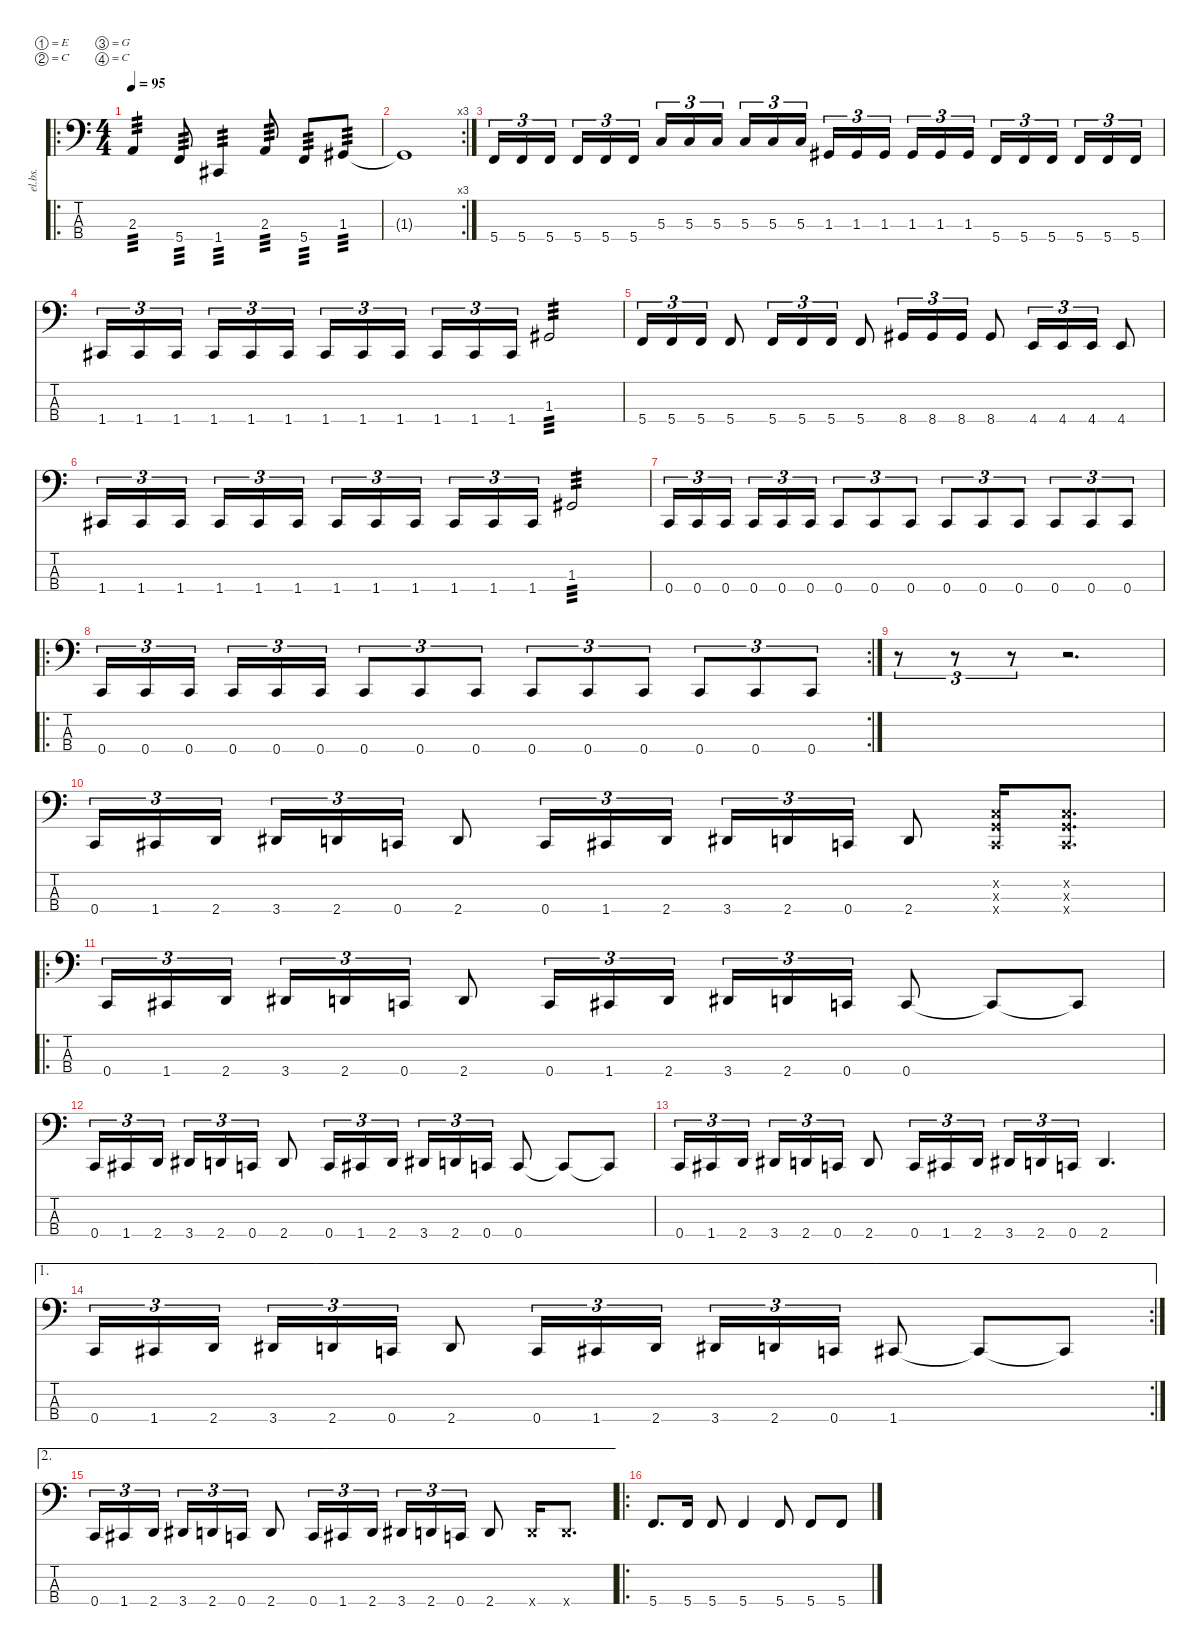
\defaultSystemsLayout 4
\hideDynamics
\bracketExtendMode nobrackets
\otherSystemsTrackNameOrientation horizontal
\track ("Byron Stroud" "el.bs.") {instrument electricbassfinger}
\staff {score tabs}
\tuning (E2 C2 G1 C1)
\ro
\ts (4 4)
\tempo 95
\clef f4
\ks c
2.3.4{tp 3 dy f beam Up} 5.4.8{tp 3 beam Up} 1.4{acc #}.4{tp 3 beam Up} 2.3.8{tp 3 beam Up} 5.4.8{tp 3 beam Up} 1.3{acc #}.8{tp 3 beam Up} |
\rc 3
1.3{t acc #}.1{beam Up} |
5.4.16{tu (3 2) beam Up} 5.4.16{tu (3 2) beam Up} 5.4.16{tu (3 2) beam Up} 5.4.16{tu (3 2) beam Up} 5.4.16{tu (3 2) beam Up} 5.4.16{tu (3 2) beam Up} 5.3.16{tu (3 2) beam Up} 5.3.16{tu (3 2) beam Up} 5.3.16{tu (3 2) beam Up} 5.3.16{tu (3 2) beam Up} 5.3.16{tu (3 2) beam Up} 5.3.16{tu (3 2) beam Up} 1.3{acc #}.16{tu (3 2) beam Up} 1.3{acc #}.16{tu (3 2) beam Up} 1.3{acc #}.16{tu (3 2) beam Up} 1.3{acc #}.16{tu (3 2) beam Up} 1.3{acc #}.16{tu (3 2) beam Up} 1.3{acc #}.16{tu (3 2) beam Up} 5.4.16{tu (3 2) beam Up} 5.4.16{tu (3 2) beam Up} 5.4.16{tu (3 2) beam Up} 5.4.16{tu (3 2) beam Up} 5.4.16{tu (3 2) beam Up} 5.4.16{tu (3 2) beam Up} |
1.4{acc #}.16{tu (3 2) beam Up} 1.4{acc #}.16{tu (3 2) beam Up} 1.4{acc #}.16{tu (3 2) beam Up} 1.4{acc #}.16{tu (3 2) beam Up} 1.4{acc #}.16{tu (3 2) beam Up} 1.4{acc #}.16{tu (3 2) beam Up} 1.4{acc #}.16{tu (3 2) beam Up} 1.4{acc #}.16{tu (3 2) beam Up} 1.4{acc #}.16{tu (3 2) beam Up} 1.4{acc #}.16{tu (3 2) beam Up} 1.4{acc #}.16{tu (3 2) beam Up} 1.4{acc #}.16{tu (3 2) beam Up} 1.3{acc #}.2{tp 3 beam Up} |
5.4.16{tu (3 2) beam Up} 5.4.16{tu (3 2) beam Up} 5.4.16{tu (3 2) beam Up} 5.4.8{beam Up} 5.4.16{tu (3 2) beam Up} 5.4.16{tu (3 2) beam Up} 5.4.16{tu (3 2) beam Up} 5.4.8{beam Up} 8.4{acc #}.16{tu (3 2) beam Up} 8.4{acc #}.16{tu (3 2) beam Up} 8.4{acc #}.16{tu (3 2) beam Up} 8.4{acc #}.8{beam Up} 4.4.16{tu (3 2) beam Up} 4.4.16{tu (3 2) beam Up} 4.4.16{tu (3 2) beam Up} 4.4.8{beam Up} |
1.4{acc #}.16{tu (3 2) beam Up} 1.4{acc #}.16{tu (3 2) beam Up} 1.4{acc #}.16{tu (3 2) beam Up} 1.4{acc #}.16{tu (3 2) beam Up} 1.4{acc #}.16{tu (3 2) beam Up} 1.4{acc #}.16{tu (3 2) beam Up} 1.4{acc #}.16{tu (3 2) beam Up} 1.4{acc #}.16{tu (3 2) beam Up} 1.4{acc #}.16{tu (3 2) beam Up} 1.4{acc #}.16{tu (3 2) beam Up} 1.4{acc #}.16{tu (3 2) beam Up} 1.4{acc #}.16{tu (3 2) beam Up} 1.3{acc #}.2{tp 3 beam Up} |
0.4.16{tu (3 2) beam Up} 0.4.16{tu (3 2) beam Up} 0.4.16{tu (3 2) beam Up} 0.4.16{tu (3 2) beam Up} 0.4.16{tu (3 2) beam Up} 0.4.16{tu (3 2) beam Up} 0.4.8{tu (3 2) beam Up} 0.4.8{tu (3 2) beam Up} 0.4.8{tu (3 2) beam Up} 0.4.8{tu (3 2) beam Up} 0.4.8{tu (3 2) beam Up} 0.4.8{tu (3 2) beam Up} 0.4.8{tu (3 2) beam Up} 0.4.8{tu (3 2) beam Up} 0.4.8{tu (3 2) beam Up} |
\ro
\rc 2
0.4.16{tu (3 2) beam Up} 0.4.16{tu (3 2) beam Up} 0.4.16{tu (3 2) beam Up} 0.4.16{tu (3 2) beam Up} 0.4.16{tu (3 2) beam Up} 0.4.16{tu (3 2) beam Up} 0.4.8{tu (3 2) beam Up} 0.4.8{tu (3 2) beam Up} 0.4.8{tu (3 2) beam Up} 0.4.8{tu (3 2) beam Up} 0.4.8{tu (3 2) beam Up} 0.4.8{tu (3 2) beam Up} 0.4.8{tu (3 2) beam Up} 0.4.8{tu (3 2) beam Up} 0.4.8{tu (3 2) beam Up} |
r.8{tu (3 2) beam Down} r.8{tu (3 2) beam Down} r.8{tu (3 2) beam Down} r.2{d beam Down} |
0.4.16{tu (3 2) beam Up} 1.4{acc #}.16{tu (3 2) beam Up} 2.4.16{tu (3 2) beam Up} 3.4{acc #}.16{tu (3 2) beam Up} 2.4.16{tu (3 2) beam Up} 0.4.16{tu (3 2) beam Up} 2.4.8{beam Up} 0.4.16{tu (3 2) beam Up} 1.4{acc #}.16{tu (3 2) beam Up} 2.4.16{tu (3 2) beam Up} 3.4{acc #}.16{tu (3 2) beam Up} 2.4.16{tu (3 2) beam Up} 0.4.16{tu (3 2) beam Up} 2.4.8{beam Up} (0.2{x} 0.3{x} 0.4{x}).16{beam Up} (0.2{x} 0.3{x} 0.4{x}).8{d beam Up} |
\ro
0.4.16{tu (3 2) beam Up} 1.4{acc #}.16{tu (3 2) beam Up} 2.4.16{tu (3 2) beam Up} 3.4{acc #}.16{tu (3 2) beam Up} 2.4.16{tu (3 2) beam Up} 0.4.16{tu (3 2) beam Up} 2.4.8{beam Up} 0.4.16{tu (3 2) beam Up} 1.4{acc #}.16{tu (3 2) beam Up} 2.4.16{tu (3 2) beam Up} 3.4{acc #}.16{tu (3 2) beam Up} 2.4.16{tu (3 2) beam Up} 0.4.16{tu (3 2) beam Up} 0.4.8{beam Up} 0.4{t}.8{beam Up} 0.4{t}.8{beam Up} |
0.4.16{tu (3 2) beam Up} 1.4{acc #}.16{tu (3 2) beam Up} 2.4.16{tu (3 2) beam Up} 3.4{acc #}.16{tu (3 2) beam Up} 2.4.16{tu (3 2) beam Up} 0.4.16{tu (3 2) beam Up} 2.4.8{beam Up} 0.4.16{tu (3 2) beam Up} 1.4{acc #}.16{tu (3 2) beam Up} 2.4.16{tu (3 2) beam Up} 3.4{acc #}.16{tu (3 2) beam Up} 2.4.16{tu (3 2) beam Up} 0.4.16{tu (3 2) beam Up} 0.4.8{beam Up} 0.4{t}.8{beam Up} 0.4{t}.8{beam Up} |
0.4.16{tu (3 2) beam Up} 1.4{acc #}.16{tu (3 2) beam Up} 2.4.16{tu (3 2) beam Up} 3.4{acc #}.16{tu (3 2) beam Up} 2.4.16{tu (3 2) beam Up} 0.4.16{tu (3 2) beam Up} 2.4.8{beam Up} 0.4.16{tu (3 2) beam Up} 1.4{acc #}.16{tu (3 2) beam Up} 2.4.16{tu (3 2) beam Up} 3.4{acc #}.16{tu (3 2) beam Up} 2.4.16{tu (3 2) beam Up} 0.4.16{tu (3 2) beam Up} 2.4.4{d beam Up} |
\ae 1
\rc 2
0.4.16{tu (3 2) beam Up} 1.4{acc #}.16{tu (3 2) beam Up} 2.4.16{tu (3 2) beam Up} 3.4{acc #}.16{tu (3 2) beam Up} 2.4.16{tu (3 2) beam Up} 0.4.16{tu (3 2) beam Up} 2.4.8{beam Up} 0.4.16{tu (3 2) beam Up} 1.4{acc #}.16{tu (3 2) beam Up} 2.4.16{tu (3 2) beam Up} 3.4{acc #}.16{tu (3 2) beam Up} 2.4.16{tu (3 2) beam Up} 0.4.16{tu (3 2) beam Up} 1.4{acc #}.8{beam Up} 1.4{t acc #}.8{beam Up} 1.4{t acc #}.8{beam Up} |
\ae 2
0.4.16{tu (3 2) beam Up} 1.4{acc #}.16{tu (3 2) beam Up} 2.4.16{tu (3 2) beam Up} 3.4{acc #}.16{tu (3 2) beam Up} 2.4.16{tu (3 2) beam Up} 0.4.16{tu (3 2) beam Up} 2.4.8{beam Up} 0.4.16{tu (3 2) beam Up} 1.4{acc #}.16{tu (3 2) beam Up} 2.4.16{tu (3 2) beam Up} 3.4{acc #}.16{tu (3 2) beam Up} 2.4.16{tu (3 2) beam Up} 0.4.16{tu (3 2) beam Up} 2.4.8{beam Up} 2.4{x}.16{beam Up} 2.4{x}.8{d beam Up} |
\ro
5.4.8{d beam Up} 5.4.16{beam Up} 5.4.8{beam Up} 5.4.4{beam Up} 5.4.8{beam Up} 5.4.8{beam Up} 5.4.8{beam Up}
